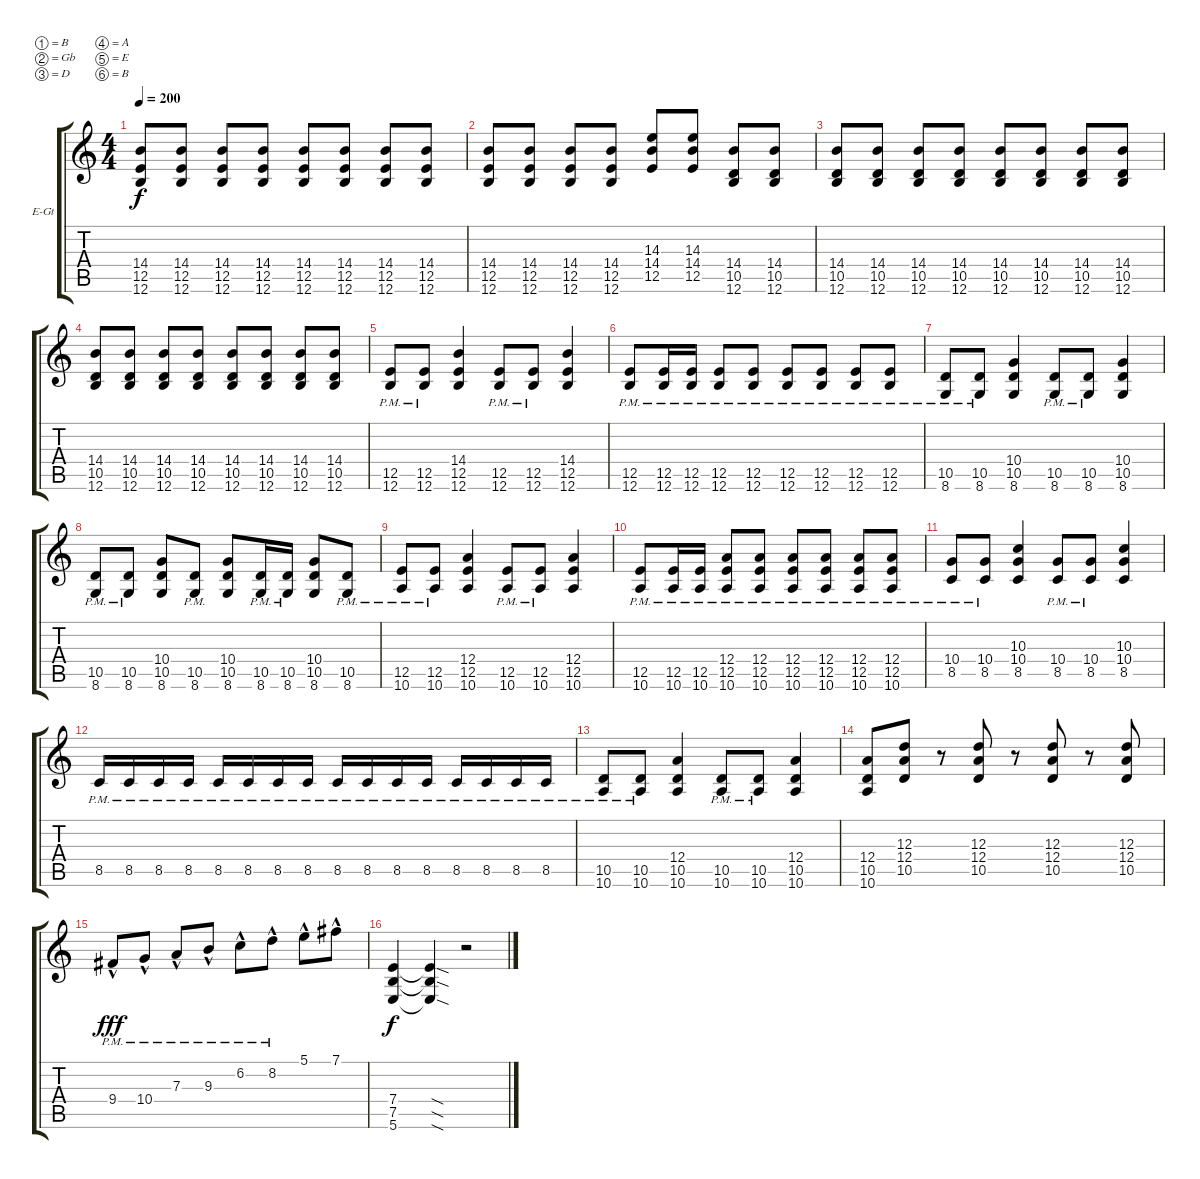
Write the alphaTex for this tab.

\defaultSystemsLayout 4
\bracketExtendMode groupsimilarinstruments
\firstSystemTrackNameOrientation horizontal
\otherSystemsTrackNameOrientation horizontal
\track ("Guitar 2 (Right/High)" "E-Gt") {instrument distortionguitar}
\staff {score tabs}
\tuning (B3 Gb3 D3 A2 E2 B1)
\ts (4 4)
\tempo 200
\clef g2
\ks c
(14.4 12.5 12.6).8{dy f} (14.4 12.5 12.6).8 (14.4 12.5 12.6).8 (14.4 12.5 12.6).8 (14.4 12.5 12.6).8 (14.4 12.5 12.6).8 (14.4 12.5 12.6).8 (14.4 12.5 12.6).8 |
(14.4 12.5 12.6).8 (14.4 12.5 12.6).8 (14.4 12.5 12.6).8 (14.4 12.5 12.6).8 (14.3 14.4 12.5).8 (14.3 14.4 12.5).8 (14.4 10.5 12.6).8 (14.4 10.5 12.6).8 |
(14.4 10.5 12.6).8 (14.4 10.5 12.6).8 (14.4 10.5 12.6).8 (14.4 10.5 12.6).8 (14.4 10.5 12.6).8 (14.4 10.5 12.6).8 (14.4 10.5 12.6).8 (14.4 10.5 12.6).8 |
(14.4 10.5 12.6).8 (14.4 10.5 12.6).8 (14.4 10.5 12.6).8 (14.4 10.5 12.6).8 (14.4 10.5 12.6).8 (14.4 10.5 12.6).8 (14.4 10.5 12.6).8 (14.4 10.5 12.6).8 |
(12.6{pm} 12.5{pm}).8 (12.6{pm} 12.5{pm}).8 (12.6 12.5 14.4).4 (12.6{pm} 12.5{pm}).8 (12.6{pm} 12.5{pm}).8 (12.6 12.5 14.4).4 |
(12.5{pm} 12.6{pm}).8 (12.6{pm} 12.5{pm}).16 (12.6{pm} 12.5{pm}).16 (12.6{pm} 12.5{pm}).8 (12.6{pm} 12.5{pm}).8 (12.6{pm} 12.5{pm}).8 (12.6{pm} 12.5{pm}).8 (12.6{pm} 12.5{pm}).8 (12.6{pm} 12.5{pm}).8 |
(8.6{pm} 10.5{pm}).8 (8.6{pm} 10.5{pm}).8 (8.6 10.5 10.4).4 (8.6{pm} 10.5{pm}).8 (8.6{pm} 10.5{pm}).8 (8.6 10.5 10.4).4 |
(8.6{pm} 10.5{pm}).8 (8.6{pm} 10.5{pm}).8 (8.6 10.5 10.4).8 (8.6{pm} 10.5{pm}).8 (8.6 10.5 10.4).8 (8.6{pm} 10.5{pm}).16 (8.6{pm} 10.5{pm}).16 (8.6 10.5 10.4).8 (8.6{pm} 10.5{pm}).8 |
(12.5{pm} 10.6{pm}).8 (12.5{pm} 10.6{pm}).8 (12.5 12.4 10.6).4 (12.5{pm} 10.6{pm}).8 (12.5{pm} 10.6{pm}).8 (12.5 12.4 10.6).4 |
(12.5{pm} 10.6{pm}).8 (12.5{pm} 10.6{pm}).16 (12.5{pm} 10.6{pm}).16 (12.5{pm} 12.4{pm} 10.6{pm}).8 (12.5{pm} 12.4{pm} 10.6{pm}).8 (12.5{pm} 12.4{pm} 10.6{pm}).8 (12.5{pm} 12.4{pm} 10.6{pm}).8 (12.5{pm} 12.4{pm} 10.6{pm}).8 (12.5{pm} 12.4{pm} 10.6{pm}).8 |
(8.5{pm} 10.4{pm}).8 (8.5{pm} 10.4{pm}).8 (8.5 10.4 10.3).4 (8.5{pm} 10.4{pm}).8 (8.5{pm} 10.4{pm}).8 (8.5 10.4 10.3).4 |
8.5{pm}.16 8.5{pm}.16 8.5{pm}.16 8.5{pm}.16 8.5{pm}.16 8.5{pm}.16 8.5{pm}.16 8.5{pm}.16 8.5{pm}.16 8.5{pm}.16 8.5{pm}.16 8.5{pm}.16 8.5{pm}.16 8.5{pm}.16 8.5{pm}.16 8.5{pm}.16 |
(10.6{pm} 10.5{pm}).8 (10.6{pm} 10.5{pm}).8 (10.6 10.5 12.4).4 (10.6{pm} 10.5{pm}).8 (10.6{pm} 10.5{pm}).8 (10.6 10.5 12.4).4 |
(10.6 10.5 12.4).8 (10.5 12.4 12.3).8 r.8 (10.5 12.4 12.3).8 r.8 (10.5 12.4 12.3).8 r.8 (10.5 12.4 12.3).8 |
9.4{hac pm}.8{dy fff} 10.4{hac pm}.8 7.3{hac pm}.8 9.3{hac pm}.8 6.2{hac pm}.8 8.2{hac pm}.8 5.1{hac}.8 7.1{hac}.8 |
(5.6 7.5 7.4).4{dy f} (7.4{sod t} 7.5{sod t} 5.6{sod t}).4 r.2
